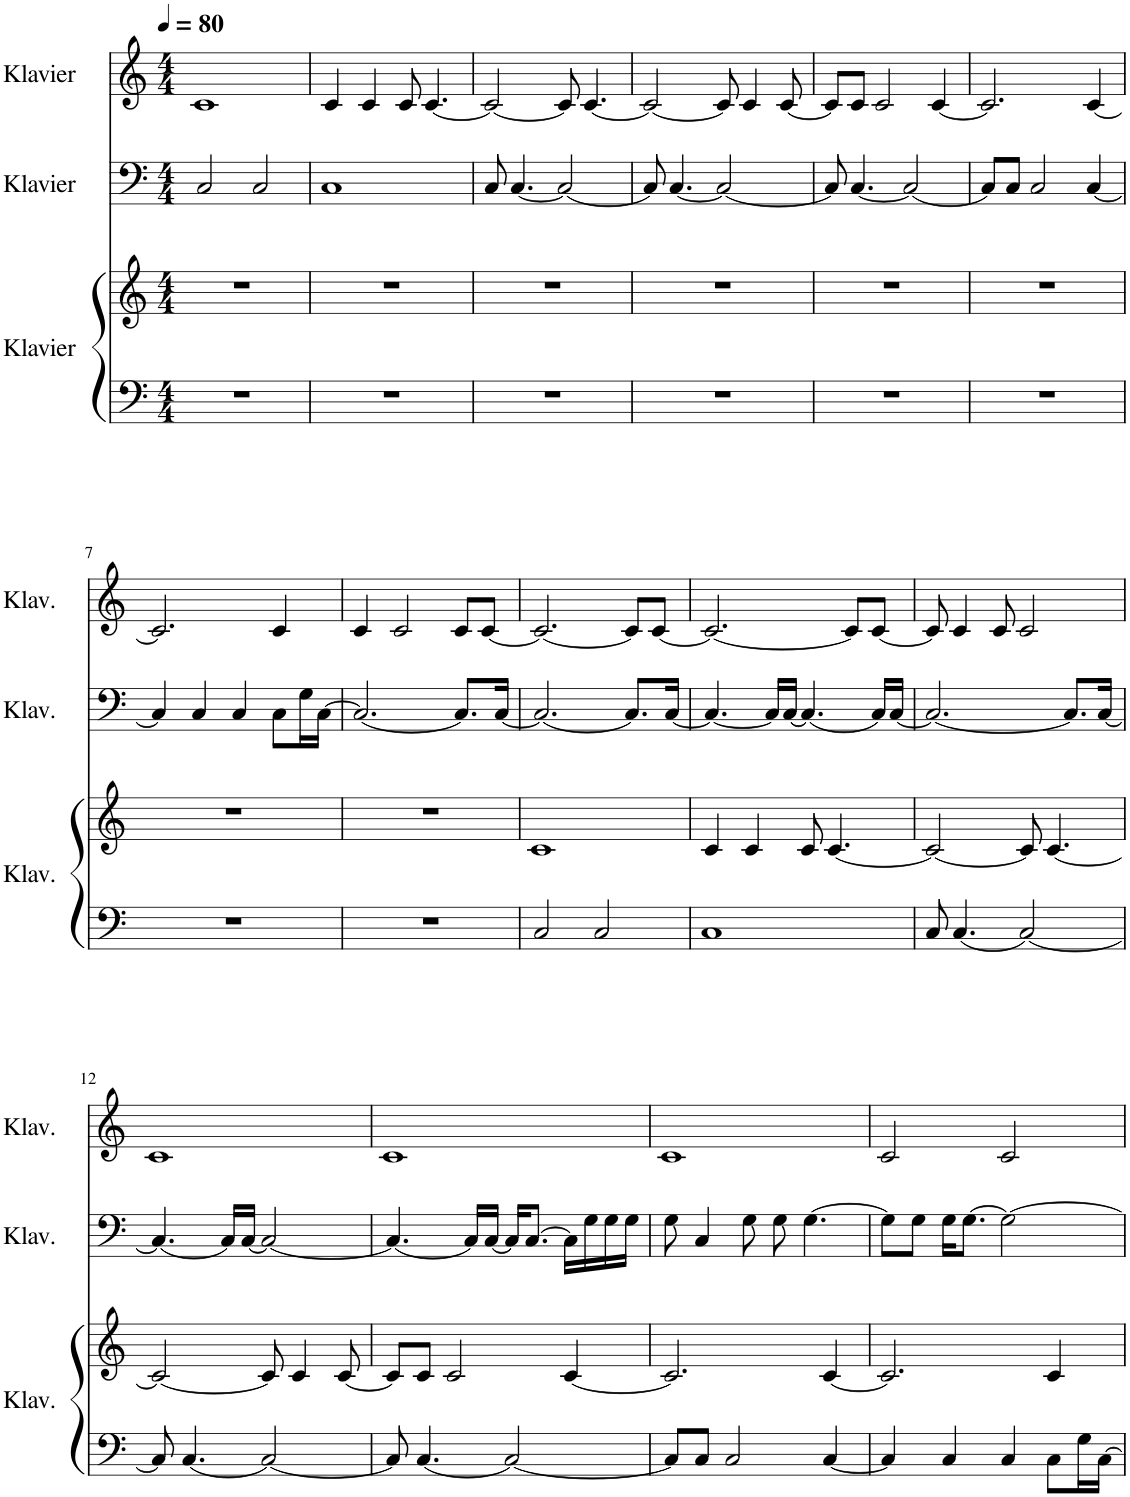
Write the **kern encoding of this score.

**kern	**kern	**kern	**kern
*part3	*part3	*part2	*part1
*staff4	*staff3	*staff2	*staff1
*I"Klavier	*	*I"Klavier	*I"Klavier
*I'Klav.	*	*I'Klav.	*I'Klav.
*clefF4	*clefG2	*clefF4	*clefG2
*k[]	*k[]	*k[]	*k[]
*M4/4	*M4/4	*M4/4	*M4/4
*MM80	*MM80	*MM80	*MM80
=1	=1	=1	=1
1r	1r	2C/	1c
.	.	2C/	.
=2	=2	=2	=2
1r	1r	1C	4c/
.	.	.	4c/
.	.	.	8c/
.	.	.	[4.c/
=3	=3	=3	=3
1r	1r	8C/	2c/_
.	.	[4.C/	.
.	.	2C/_	8c/]
.	.	.	[4.c/
=4	=4	=4	=4
1r	1r	8C/]	2c/_
.	.	[4.C/	.
.	.	2C/_	8c/]
.	.	.	4c/
.	.	.	[8c/
=5	=5	=5	=5
1r	1r	8C/]	8c/L]
.	.	[4.C/	8c/J
.	.	.	2c/
.	.	2C/_	.
.	.	.	[4c/
=6	=6	=6	=6
1r	1r	8C/L]	2.c/]
.	.	8C/J	.
.	.	2C/	.
.	.	[4C/	[4c/
!!LO:LB:g=z
=7	=7	=7	=7
1r	1r	4C/]	2.c/]
.	.	4C/	.
.	.	4C/	.
.	.	8C\L	4c/
.	.	16G\L	.
.	.	[16C\JJ	.
=8	=8	=8	=8
1r	1r	2.C/_	4c/
.	.	.	2c/
.	.	8.C/L]	8c/L
.	.	.	[8c/J
.	.	[16C/Jk	.
=9	=9	=9	=9
2C/	1c	2.C/_	2.c/_
2C/	.	.	.
.	.	8.C/L]	8c/L]
.	.	.	[8c/J
.	.	[16C/Jk	.
=10	=10	=10	=10
1C	4c/	4.C/_	2.c/_
.	4c/	.	.
.	.	16C/LL]	.
.	.	[16C/JJ	.
.	8c/	4.C/_	.
.	[4.c/	.	.
.	.	.	8c/L]
.	.	16C/LL]	[8c/J
.	.	[16C/JJ	.
=11	=11	=11	=11
8C/	2c/_	2.C/_	8c/]
[4.C/	.	.	4c/
.	.	.	8c/
2C/_	8c/]	.	2c/
.	[4.c/	.	.
.	.	8.C/L]	.
.	.	[16C/Jk	.
!!LO:LB:g=z
=12	=12	=12	=12
8C/]	2c/_	4.C/_	1c
[4.C/	.	.	.
.	.	16C/LL]	.
.	.	[16C/JJ	.
2C/_	8c/]	2C/_	.
.	4c/	.	.
.	[8c/	.	.
=13	=13	=13	=13
8C/]	8c/L]	4.C/_	1c
[4.C/	8c/J	.	.
.	2c/	.	.
.	.	16C/LL]	.
.	.	[16C/JJ	.
2C/_	.	16C/KL]	.
.	.	[8.C/J	.
.	[4c/	16C\LL]	.
.	.	16G\	.
.	.	16G\	.
.	.	16G\JJ	.
=14	=14	=14	=14
8C/L]	2.c/]	8G\	1c
8C/J	.	4C/	.
2C/	.	.	.
.	.	8G\	.
.	.	8G\	.
.	.	[4.G\	.
[4C/	[4c/	.	.
=15	=15	=15	=15
4C/]	2.c/]	8G\L]	2c/
.	.	8G\J	.
4C/	.	16G\KL	.
.	.	[8.G\J	.
4C/	.	2G\_	2c/
8C\L	4c/	.	.
16G\L	.	.	.
[16C\JJ	.	.	.
=	=	=	=
*-	*-	*-	*-
